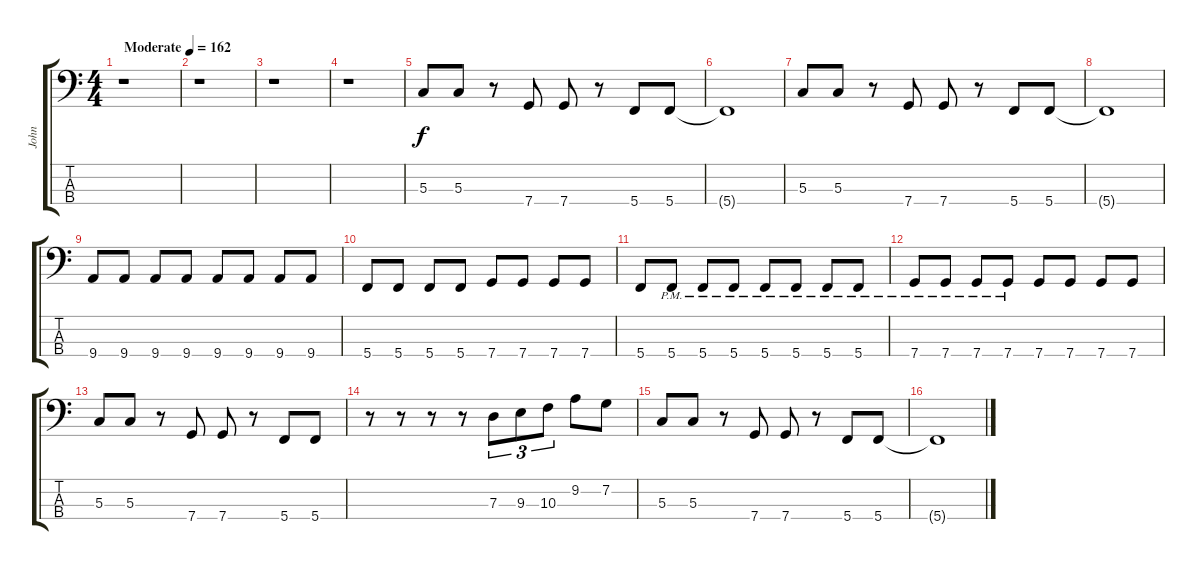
\track ("John" "John") {instrument electricbassfinger}
\staff {score tabs}
\tuning (F2 C2 G1 C1) {hide}
\ts (4 4)
\tempo (162 "Moderate")
\clef f4
\ks c
r.1{dy f instrument electricbassfinger} |
r.1 |
r.1 |
r.1 |
5.3.8 5.3.8 r.8 7.4.8 7.4.8 r.8 5.4.8 5.4.8 |
5.4{t}.1 |
5.3.8 5.3.8 r.8 7.4.8 7.4.8 r.8 5.4.8 5.4.8 |
5.4{t}.1 |
9.4.8 9.4.8 9.4.8 9.4.8 9.4.8 9.4.8 9.4.8 9.4.8 |
5.4.8 5.4.8 5.4.8 5.4.8 7.4.8 7.4.8 7.4.8 7.4.8 |
5.4.8 5.4{pm}.8 5.4{pm}.8 5.4{pm}.8 5.4{pm}.8 5.4{pm}.8 5.4{pm}.8 5.4{pm}.8 |
7.4{pm}.8 7.4{pm}.8 7.4{pm}.8 7.4{pm}.8 7.4.8 7.4.8 7.4.8 7.4.8 |
5.3.8 5.3.8 r.8 7.4.8 7.4.8 r.8 5.4.8 5.4.8 |
r.8 r.8 r.8 r.8 7.3.8{tu (3 2)} 9.3.8{tu (3 2)} 10.3.8{tu (3 2)} 9.2.8 7.2.8 |
5.3.8 5.3.8 r.8 7.4.8 7.4.8 r.8 5.4.8 5.4.8 |
5.4{t}.1
